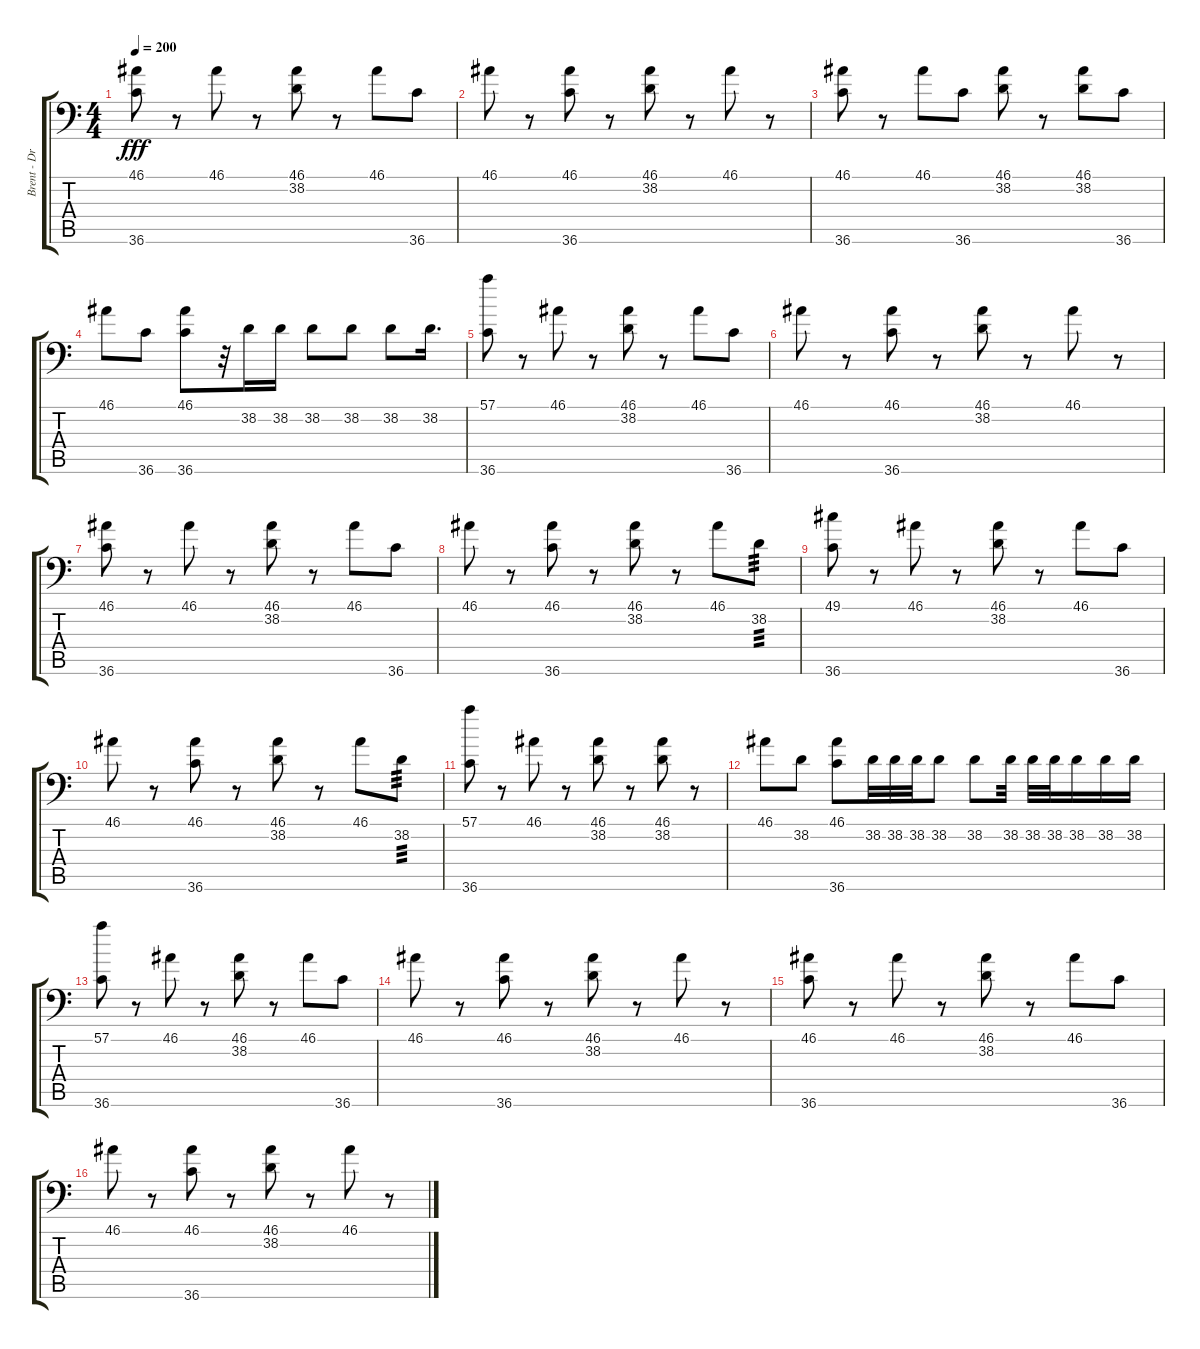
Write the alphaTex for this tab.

\track ("Brent - Drums" "Brent - Dr") {instrument acousticgrandpiano}
\staff {score tabs}
\tuning (C-1 C-1 C-1 C-1 C-1 C-1) {hide}
\ts (4 4)
\tempo 200
\clef f4
\ks c
(46.1 36.6).8{dy fff} r.8 46.1.8 r.8 (46.1 38.2).8 r.8 46.1.8 36.6.8 |
46.1.8 r.8 (46.1 36.6).8 r.8 (46.1 38.2).8 r.8 46.1.8 r.8 |
(46.1 36.6).8 r.8 46.1.8 36.6.8 (46.1 38.2).8 r.8 (46.1 38.2).8 36.6.8 |
46.1.8 36.6.8 (46.1 36.6).8 r.32 38.2.16 38.2.16 38.2.8 38.2.8 38.2.8 38.2.16{d} |
(57.1 36.6).8 r.8 46.1.8 r.8 (46.1 38.2).8 r.8 46.1.8 36.6.8 |
46.1.8 r.8 (46.1 36.6).8 r.8 (46.1 38.2).8 r.8 46.1.8 r.8 |
(46.1 36.6).8 r.8 46.1.8 r.8 (46.1 38.2).8 r.8 46.1.8 36.6.8 |
46.1.8 r.8 (46.1 36.6).8 r.8 (46.1 38.2).8 r.8 46.1.8 38.2.8{tp 3} |
(49.1 36.6).8 r.8 46.1.8 r.8 (46.1 38.2).8 r.8 46.1.8 36.6.8 |
46.1.8 r.8 (46.1 36.6).8 r.8 (46.1 38.2).8 r.8 46.1.8 38.2.8{tp 3} |
(57.1 36.6).8 r.8 46.1.8 r.8 (46.1 38.2).8 r.8 (46.1 38.2).8 r.8 |
46.1.8 38.2.8 (46.1 36.6).8 38.2.32 38.2.32 38.2.32 38.2.8 38.2.8 38.2.32 38.2.32 38.2.32 38.2.16 38.2.16 38.2.16 |
(57.1 36.6).8 r.8 46.1.8 r.8 (46.1 38.2).8 r.8 46.1.8 36.6.8 |
46.1.8 r.8 (46.1 36.6).8 r.8 (46.1 38.2).8 r.8 46.1.8 r.8 |
(46.1 36.6).8 r.8 46.1.8 r.8 (46.1 38.2).8 r.8 46.1.8 36.6.8 |
46.1.8 r.8 (46.1 36.6).8 r.8 (46.1 38.2).8 r.8 46.1.8 r.8
